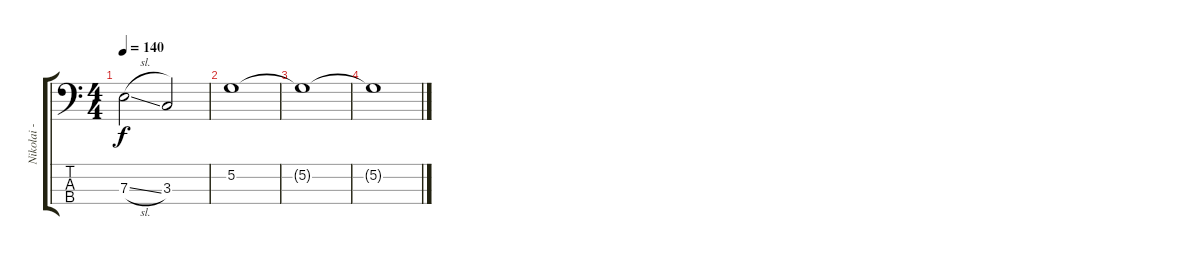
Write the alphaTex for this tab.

\track ("Nikolai - Bass RSE" "Nikolai - ") {instrument electricbasspick}
\staff {score tabs}
\tuning (G2 D2 A1 E1) {hide}
\ts (4 4)
\tempo 140
\clef f4
\ks c
7.3{sl}.2{dy f} 3.3.2 |
5.2.1{volume 0} |
5.2{t}.1 |
5.2{t}.1
